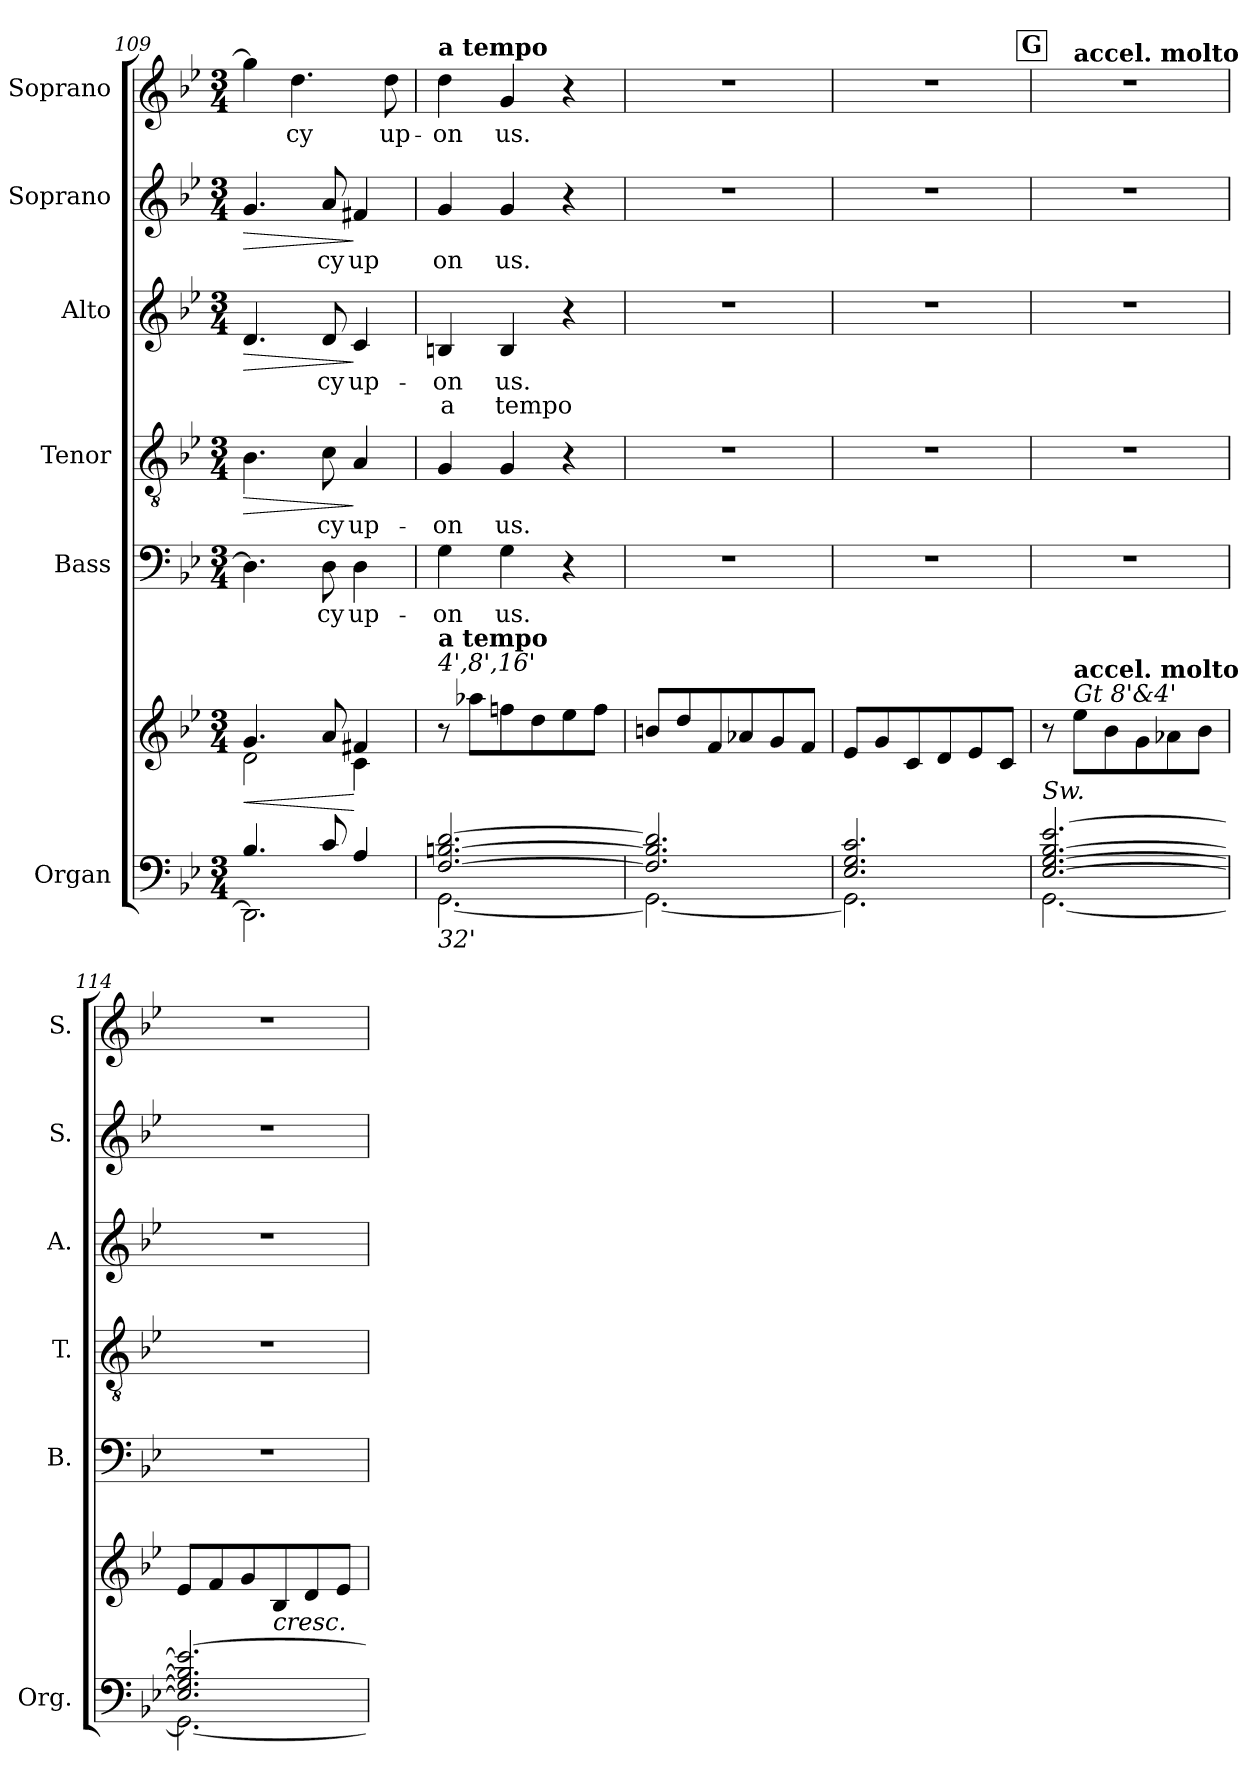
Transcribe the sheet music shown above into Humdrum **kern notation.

**kern	**kern	**dynam	**kern	**text	**kern	**text	**dynam	**kern	**text	**text	**dynam	**kern	**text	**dynam	**kern	**text
*part6	*part6	*part6	*part5	*part5	*part4	*part4	*part4	*part3	*part3	*part3	*part3	*part2	*part2	*part2	*part1	*part1
*staff7	*staff6	*staff6/7	*staff5	*staff5	*staff4	*staff4	*staff4	*staff3	*staff3	*staff3	*staff3	*staff2	*staff2	*staff2	*staff1	*staff1
*I"Organ	*	*	*I"Bass	*	*I"Tenor	*	*	*I"Alto	*	*	*	*I"Soprano	*	*	*I"Soprano	*
*I'Org.	*	*	*I'B.	*	*I'T.	*	*	*I'A.	*	*	*	*I'S.	*	*	*I'S.	*
*clefF4	*clefG2	*	*clefF4	*	*clefGv2	*	*	*clefG2	*	*	*	*clefG2	*	*	*clefG2	*
*	*	*	*	*	*ITrd7c12	*	*	*	*	*	*	*	*	*	*	*
*k[b-e-]	*k[b-e-]	*	*k[b-e-]	*	*k[b-e-]	*	*	*k[b-e-]	*	*	*	*k[b-e-]	*	*	*k[b-e-]	*
*B-:	*B-:	*	*B-:	*	*B-:	*	*	*B-:	*	*	*	*B-:	*	*	*B-:	*
*M3/4	*M3/4	*	*M3/4	*	*M3/4	*	*	*M3/4	*	*	*	*M3/4	*	*	*M3/4	*
=109	=109	=109	=109	=109	=109	=109	=109	=109	=109	=109	=109	=109	=109	=109	=109	=109
*^	*^	*	*	*	*	*	*	*	*	*	*	*	*	*	*	*
!	!	!	!	!LO:HP:b	!	!	!	!	!LO:HP:b	!	!	!	!LO:HP:b	!	!	!LO:HP:b	!	!
4.B-i/	2.DDi\]	4.gi/	2di\	<	4.Di\]	.	4.BB-i\	.	>	4.di/	.	.	>	4.gi/	.	>	4ggi\]	.
!	!	!	!	!	!	!	!	!	!	!	!	!	!	!	!	!	!	!LO:LY:b:color=#000000
.	.	.	.	.	.	.	.	.	.	.	.	.	.	.	.	.	4.ddi\	-cy
!	!	!	!	!	!	!LO:LY:b:color=#000000	!	!	!	!	!	!	!	!	!	!	!	!
!	!	!	!	!	!	!	!	!LO:LY:b:color=#000000	!	!	!	!	!	!	!	!	!	!
!	!	!	!	!	!	!	!	!	!	!	!LO:LY:b:color=#000000	!	!	!	!	!	!	!
!	!	!	!	!	!	!	!	!	!	!	!	!	!	!	!LO:LY:b:color=#000000	!	!	!
8ci/	.	8ai/	.	.	8Di\	-cy	8Ci\	-cy	.	8di/	-cy	.	.	8ai/	-cy	.	.	.
!	!	!	!	!	!	!LO:LY:b:color=#000000	!	!	!	!	!	!	!	!	!	!	!	!
!	!	!	!	!	!	!	!	!LO:LY:b:color=#000000	!	!	!	!	!	!	!	!	!	!
!	!	!	!	!	!	!	!	!	!	!	!LO:LY:b:color=#000000	!	!	!	!	!	!	!
!	!	!	!	!	!	!	!	!	!	!	!	!	!	!	!LO:LY:b:color=#000000	!	!	!
4Ai/	.	4f#Xi/	4ci\	[	4Di\	up-	4AAi/	up-	]	4ci/	up-	.	]	4f#Xi/	up	]	.	.
!	!	!	!	!	!	!	!	!	!	!	!	!	!	!	!	!	!	!LO:LY:b:color=#000000
.	.	.	.	.	.	.	.	.	.	.	.	.	.	.	.	.	8ddi\	up-
*	*	*v	*v	*	*	*	*	*	*	*	*	*	*	*	*	*	*	*
=110	=110	=110	=110	=110	=110	=110	=110	=110	=110	=110	=110	=110	=110	=110	=110	=110	=110
!	!	!	!	!	!LO:LY:b:color=#000000	!	!	!	!	!	!	!	!	!	!	!	!
!	!	!	!	!	!	!	!LO:LY:b:color=#000000	!	!	!	!	!	!	!	!	!	!
!	!	!	!	!	!	!	!	!	!	!LO:LY:b:color=#000000	!LO:LY:b:color=#000000	!	!	!	!	!	!
!	!	!	!	!	!	!	!	!	!	!	!	!	!	!LO:LY:b:color=#000000	!	!	!
!	!	!	!	!	!	!	!	!	!	!	!	!	!	!	!	!LO:TX:a:B:t=a tempo	!
!	!	!LO:TX:a:i:t=4',8',16'	!	!	!	!	!	!	!	!	!	!	!	!	!	!	!
!	!	!LO:TX:a:B:t=a tempo	!	!	!	!	!	!	!	!	!	!	!	!	!	!	!
!LO:TX:b:i:t=32'	!	!	!	!	!	!	!	!	!	!	!	!	!	!	!	!	!
!	!	!	!	!	!	!	!	!	!	!	!	!	!	!	!	!	!LO:LY:b:color=#000000
[2.Fi/ [2.Bni [2.di	[2.GGi\	8r	.	4Gi\	-on	4GGi/	-on	.	4Bni/	-on	a	.	4gi/	on	.	4ddi\	-on
.	.	8aa-Xi\L	.	.	.	.	.	.	.	.	.	.	.	.	.	.	.
!	!	!	!	!	!LO:LY:b:color=#000000	!	!	!	!	!	!	!	!	!	!	!	!
!	!	!	!	!	!	!	!LO:LY:b:color=#000000	!	!	!	!	!	!	!	!	!	!
!	!	!	!	!	!	!	!	!	!	!LO:LY:b:color=#000000	!LO:LY:b:color=#000000	!	!	!	!	!	!
!	!	!	!	!	!	!	!	!	!	!	!	!	!	!LO:LY:b:color=#000000	!	!	!
!	!	!	!	!	!	!	!	!	!	!	!	!	!	!	!	!	!LO:LY:b:color=#000000
.	.	8ffni\	.	4Gi\	us.	4GGi/	us.	.	4Bi/	us.	tempo	.	4gi/	us.	.	4gi/	us.
.	.	8ddi\	.	.	.	.	.	.	.	.	.	.	.	.	.	.	.
.	.	8ee-i\	.	4r	.	4r	.	.	4r	.	.	.	4r	.	.	4r	.
.	.	8ffi\J	.	.	.	.	.	.	.	.	.	.	.	.	.	.	.
!!LO:PB:g=z
=111	=111	=111	=111	=111	=111	=111	=111	=111	=111	=111	=111	=111	=111	=111	=111	=111	=111
!	!	!	!	!LO:N:vis=1	!	!LO:N:vis=1	!	!	!LO:N:vis=1	!	!	!	!LO:N:vis=1	!	!	!LO:N:vis=1	!
2.Fi/] 2.Bi] 2.di]	2.GGi\_	8bni/L	.	2.r	.	2.r	.	.	2.r	.	.	.	2.r	.	.	2.r	.
.	.	8ddi/	.	.	.	.	.	.	.	.	.	.	.	.	.	.	.
.	.	8fi/	.	.	.	.	.	.	.	.	.	.	.	.	.	.	.
.	.	8a-Xi/	.	.	.	.	.	.	.	.	.	.	.	.	.	.	.
.	.	8gi/	.	.	.	.	.	.	.	.	.	.	.	.	.	.	.
.	.	8fi/J	.	.	.	.	.	.	.	.	.	.	.	.	.	.	.
=112	=112	=112	=112	=112	=112	=112	=112	=112	=112	=112	=112	=112	=112	=112	=112	=112	=112
!	!	!	!	!LO:N:vis=1	!	!LO:N:vis=1	!	!	!LO:N:vis=1	!	!	!	!LO:N:vis=1	!	!	!LO:N:vis=1	!
2.E-i/ 2.Gi 2.ci	2.GGi\]	8e-i/L	.	2.r	.	2.r	.	.	2.r	.	.	.	2.r	.	.	2.r	.
.	.	8gi/	.	.	.	.	.	.	.	.	.	.	.	.	.	.	.
.	.	8ci/	.	.	.	.	.	.	.	.	.	.	.	.	.	.	.
.	.	8di/	.	.	.	.	.	.	.	.	.	.	.	.	.	.	.
.	.	8e-i/	.	.	.	.	.	.	.	.	.	.	.	.	.	.	.
.	.	8ci/J	.	.	.	.	.	.	.	.	.	.	.	.	.	.	.
!!LO:REH:place=s1:B:color=#000000:enc=box:fs=16.2837:t=G
=113	=113	=113	=113	=113	=113	=113	=113	=113	=113	=113	=113	=113	=113	=113	=113	=113	=113
!LO:TX:a:i:t=Sw.	!	!	!	!	!	!	!	!	!	!	!	!	!	!	!	!	!
!	!	!	!	!LO:N:vis=1	!	!LO:N:vis=1	!	!	!LO:N:vis=1	!	!	!	!LO:N:vis=1	!	!	!LO:N:vis=1	!
*	*	*	*	*	*	*	*	*	*	*	*	*	*	*	*	*^	*
[2.E-i/ [2.Gi [2.B-i [2.e-i	[2.GGi\	8r	.	2.r	.	2.r	.	.	2.r	.	.	.	2.r	.	.	2.r	8ryy	.
!	!	!	!	!	!	!	!	!	!	!	!	!	!	!	!	!	!LO:TX:a:B:t=accel. molto	!
!	!	!LO:TX:a:i:t=Gt 8'&4'	!	!	!	!	!	!	!	!	!	!	!	!	!	!	!	!
!	!	!LO:TX:a:B:t=accel. molto	!	!	!	!	!	!	!	!	!	!	!	!	!	!	!	!
.	.	8ee-i\L	.	.	.	.	.	.	.	.	.	.	.	.	.	.	2ryy	.
.	.	8b-i\	.	.	.	.	.	.	.	.	.	.	.	.	.	.	.	.
.	.	8gi\	.	.	.	.	.	.	.	.	.	.	.	.	.	.	.	.
.	.	8a-Xi\	.	.	.	.	.	.	.	.	.	.	.	.	.	.	.	.
.	.	8b-i\J	.	.	.	.	.	.	.	.	.	.	.	.	.	.	8ryy	.
=114	=114	=114	=114	=114	=114	=114	=114	=114	=114	=114	=114	=114	=114	=114	=114	=114	=114	=114
!	!	!	!	!LO:N:vis=1	!	!LO:N:vis=1	!	!	!LO:N:vis=1	!	!	!	!LO:N:vis=1	!	!	!LO:N:vis=1	!	!
*	*	*	*	*	*	*	*	*	*	*	*	*	*	*	*	*v	*v	*
2.E-i/] 2.Gi] 2.B-i] 2.e-i_	2.GGi\_	8e-i/L	.	2.r	.	2.r	.	.	2.r	.	.	.	2.r	.	.	2.r	.
.	.	8fi/	.	.	.	.	.	.	.	.	.	.	.	.	.	.	.
.	.	8gi/	.	.	.	.	.	.	.	.	.	.	.	.	.	.	.
!	!	!LO:TX:b:i:t=cresc.	!	!	!	!	!	!	!	!	!	!	!	!	!	!	!
.	.	8B-i/	.	.	.	.	.	.	.	.	.	.	.	.	.	.	.
.	.	8di/	.	.	.	.	.	.	.	.	.	.	.	.	.	.	.
.	.	8e-i/J	.	.	.	.	.	.	.	.	.	.	.	.	.	.	.
*v	*v	*	*	*	*	*	*	*	*	*	*	*	*	*	*	*	*
=	=	=	=	=	=	=	=	=	=	=	=	=	=	=	=	=
*-	*-	*-	*-	*-	*-	*-	*-	*-	*-	*-	*-	*-	*-	*-	*-	*-
